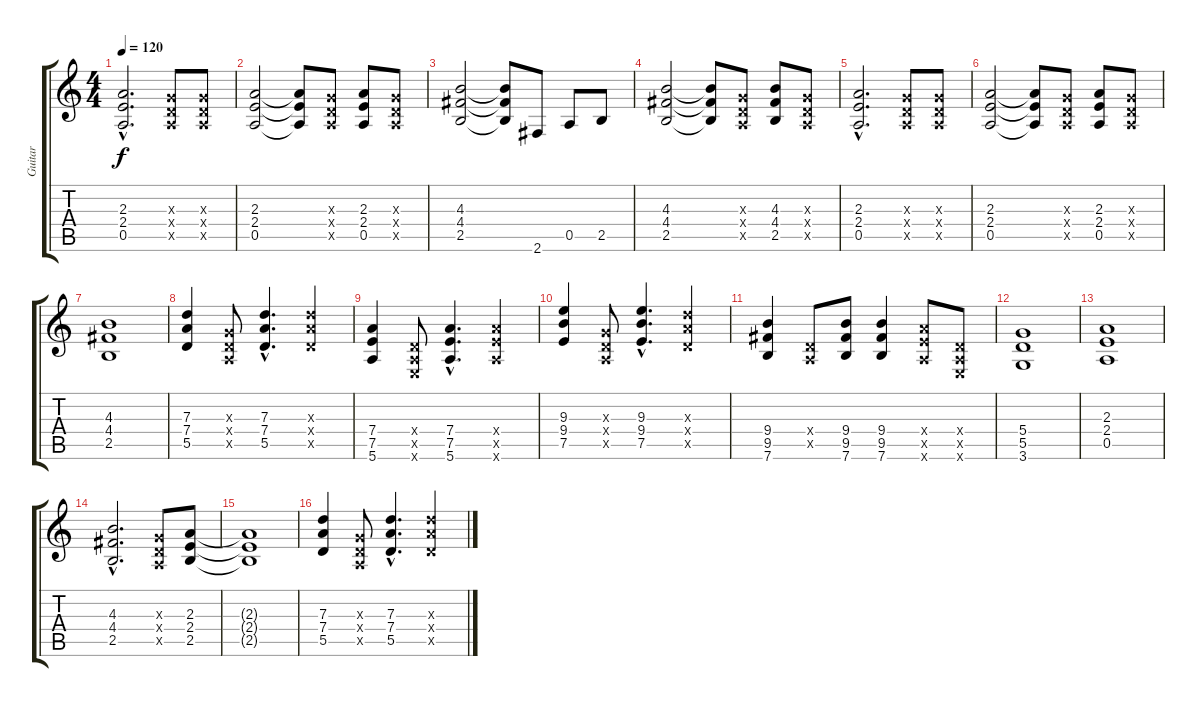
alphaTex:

\track ("Guitar" "Guitar") {instrument overdrivenguitar}
\staff {score tabs}
\tuning (E4 B3 G3 D3 A2 E2) {hide}
\ts (4 4)
\tempo 120
\clef g2
\ks c
(2.3{hac} 2.4{hac} 0.5{hac}).2{d dy f} (0.3{x} 0.4{x} 0.5{x}).8 (0.3{x} 0.4{x} 0.5{x}).8 |
(2.3 2.4 0.5).2 (2.3{t} 2.4{t} 0.5{t}).8 (0.3{x} 0.4{x} 0.5{x}).8 (2.3 2.4 0.5).8 (0.3{x} 0.4{x} 0.5{x}).8 |
(4.3 4.4 2.5).2 (4.3{t} 4.4{t} 2.5{t}).8 2.6.8 0.5.8 2.5.8 |
(4.3 4.4 2.5).2 (4.3{t} 4.4{t} 2.5{t}).8 (0.3{x} 0.4{x} 0.5{x}).8 (4.3 4.4 2.5).8 (0.3{x} 0.4{x} 0.5{x}).8 |
(2.3{hac} 2.4{hac} 0.5{hac}).2{d} (0.3{x} 0.4{x} 0.5{x}).8 (0.3{x} 0.4{x} 0.5{x}).8 |
(2.3 2.4 0.5).2 (2.3{t} 2.4{t} 0.5{t}).8 (0.3{x} 0.4{x} 0.5{x}).8 (2.3 2.4 0.5).8 (0.3{x} 0.4{x} 0.5{x}).8 |
(4.3 4.4 2.5).1 |
(7.3 7.4 5.5).4 (0.3{x} 0.4{x} 0.5{x}).8 (7.3{hac} 7.4{hac} 5.5{hac}).4{d} (7.3{x} 7.4{x} 5.5{x}).4 |
(7.4 7.5 5.6).4 (0.4{x} 0.5{x} 0.6{x}).8 (7.4{hac} 7.5{hac} 5.6{hac}).4{d} (7.4{x} 7.5{x} 5.6{x}).4 |
(9.3 9.4 7.5).4 (0.3{x} 0.4{x} 0.5{x}).8 (9.3{hac} 9.4{hac} 7.5{hac}).4{d} (7.3{x} 7.4{x} 5.5{x}).4 |
(9.4 9.5 7.6).4 (0.4{x} 0.5{x}).8 (9.4 9.5 7.6).8 (9.4 9.5 7.6).4 (7.4{x} 7.5{x} 5.6{x}).8 (0.4{x} 0.5{x} 0.6{x}).8 |
(5.4 5.5 3.6).1 |
(2.3 2.4 0.5).1 |
(4.3{hac} 4.4{hac} 2.5{hac}).2{d} (0.3{x} 0.4{x} 0.5{x}).8 (2.3 2.4 2.5).8 |
(2.3{t} 2.4{t} 2.5{t}).1 |
(7.3 7.4 5.5).4 (0.3{x} 0.4{x} 0.5{x}).8 (7.3{hac} 7.4{hac} 5.5{hac}).4{d} (7.3{x} 7.4{x} 5.5{x}).4
